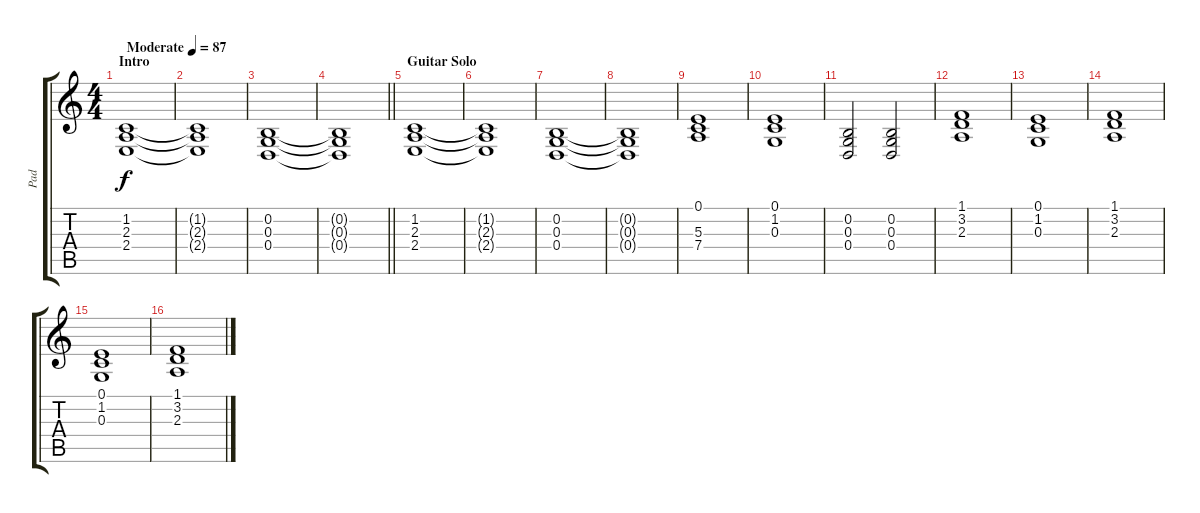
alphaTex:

\track ("Pad" "Pad") {instrument synthvoice}
\staff {score tabs}
\tuning (E4 B3 G3 D3 A2 E2) {hide}
\ts (4 4)
\section ("" "Intro")
\tempo (87 "Moderate")
\clef g2
\ks c
(1.2 2.3 2.4).1{dy f instrument synthvoice} |
(1.2{t} 2.3{t} 2.4{t}).1 |
(0.2 0.3 0.4).1 |
\barLineRight lightlight
(0.2{t} 0.3{t} 0.4{t}).1 |
\section ("" "Guitar Solo")
(1.2 2.3 2.4).1 |
(1.2{t} 2.3{t} 2.4{t}).1 |
(0.2 0.3 0.4).1 |
(0.2{t} 0.3{t} 0.4{t}).1 |
(0.1 5.3 7.4).1 |
(0.1 1.2 0.3).1 |
(0.2 0.3 0.4).2 (0.2 0.3 0.4).2 |
(1.1 3.2 2.3).1 |
(0.1 1.2 0.3).1 |
(1.1 3.2 2.3).1 |
(0.1 1.2 0.3).1 |
(1.1 3.2 2.3).1
